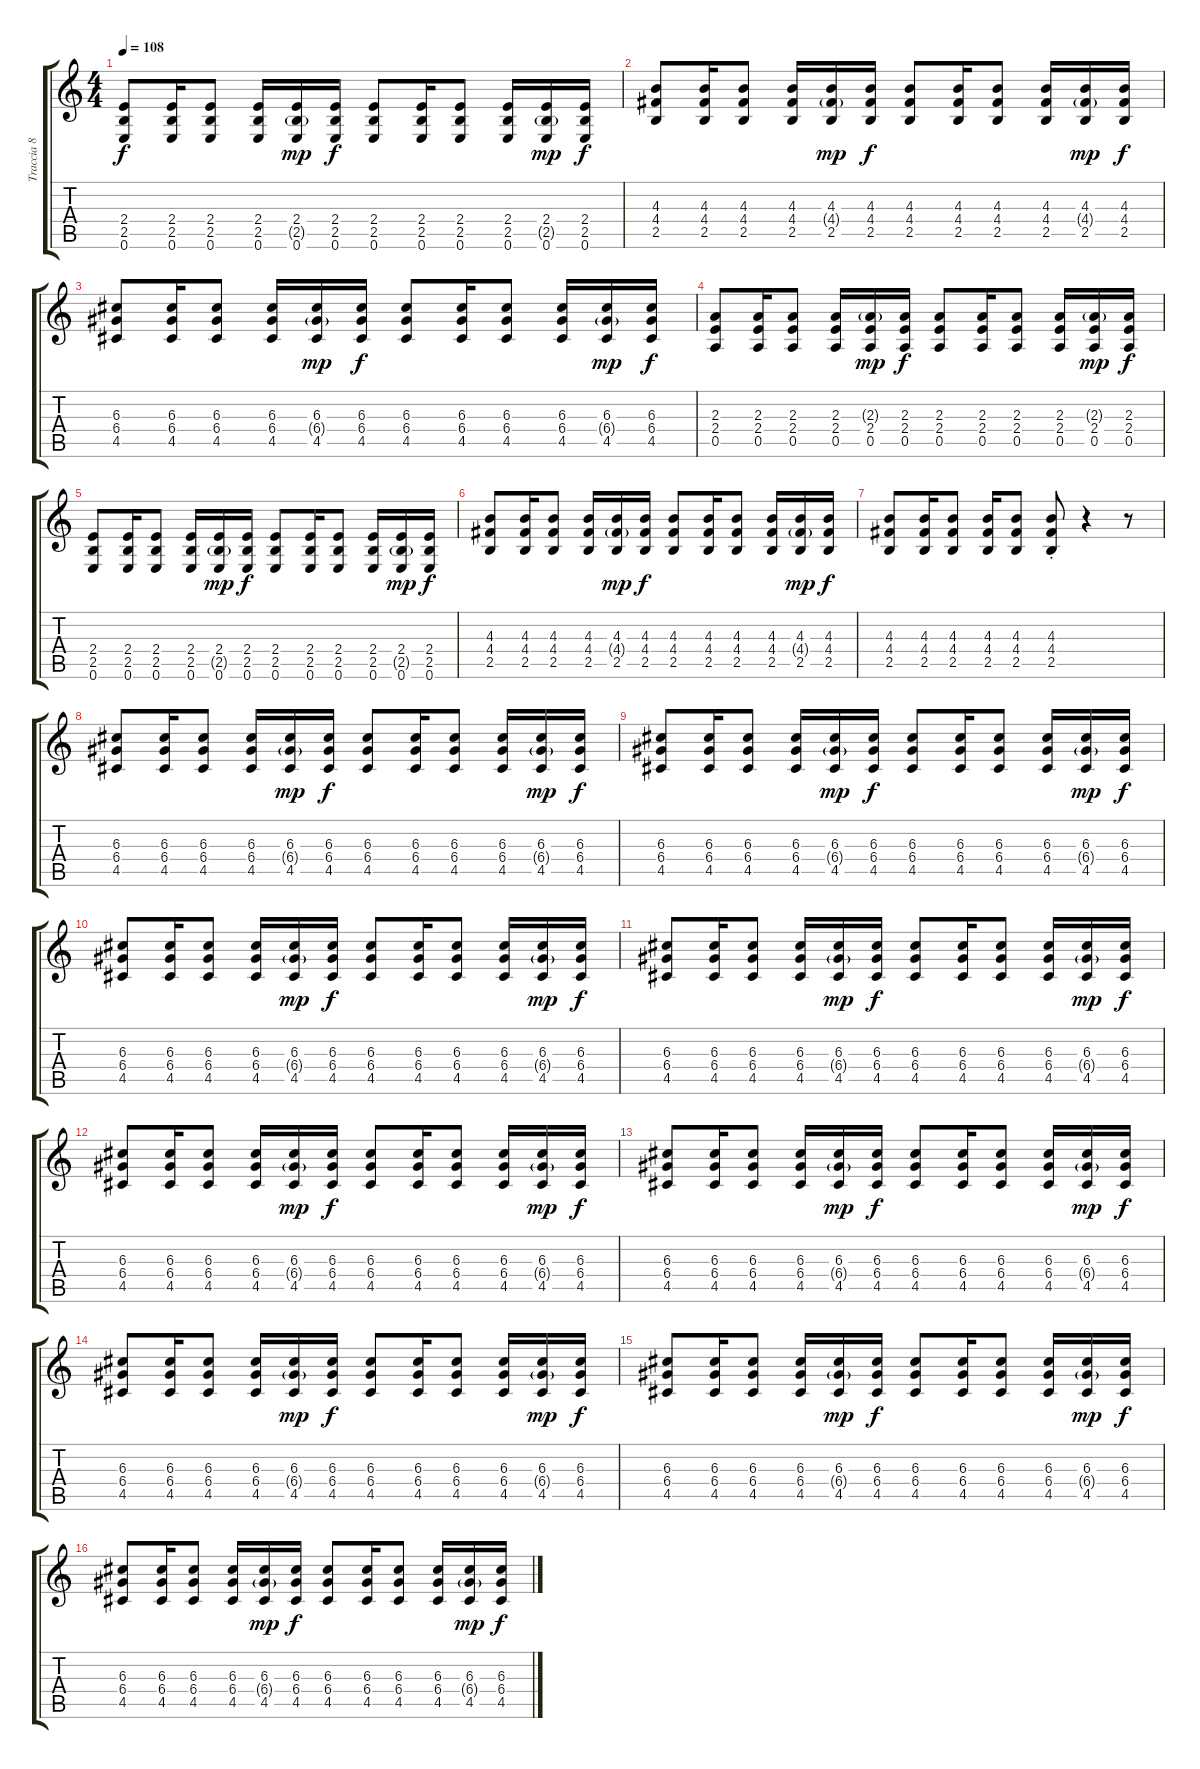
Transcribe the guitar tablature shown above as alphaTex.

\track ("Traccia 8" "Traccia 8") {instrument acousticguitarsteel}
\staff {score tabs}
\tuning (E4 B3 G3 D3 A2 E2) {hide}
\ts (4 4)
\tempo 108
\clef g2
\ks c
(2.4 2.5 0.6).8{dy f} (2.4 2.5 0.6).16 (2.4 2.5 0.6).8 (2.4 2.5 0.6).16 (2.4 2.5{g} 0.6).16{dy mp} (2.4 2.5 0.6).16{dy f} (2.4 2.5 0.6).8 (2.4 2.5 0.6).16 (2.4 2.5 0.6).8 (2.4 2.5 0.6).16 (2.4 2.5{g} 0.6).16{dy mp} (2.4 2.5 0.6).16{dy f} |
(4.3 4.4 2.5).8 (4.3 4.4 2.5).16 (4.3 4.4 2.5).8 (4.3 4.4 2.5).16 (4.3 4.4{g} 2.5).16{dy mp} (4.3 4.4 2.5).16{dy f} (4.3 4.4 2.5).8 (4.3 4.4 2.5).16 (4.3 4.4 2.5).8 (4.3 4.4 2.5).16 (4.3 4.4{g} 2.5).16{dy mp} (4.3 4.4 2.5).16{dy f} |
(6.3 6.4 4.5).8 (6.3 6.4 4.5).16 (6.3 6.4 4.5).8 (6.3 6.4 4.5).16 (6.3 6.4{g} 4.5).16{dy mp} (6.3 6.4 4.5).16{dy f} (6.3 6.4 4.5).8 (6.3 6.4 4.5).16 (6.3 6.4 4.5).8 (6.3 6.4 4.5).16 (6.3 6.4{g} 4.5).16{dy mp} (6.3 6.4 4.5).16{dy f} |
(2.3 2.4 0.5).8 (2.3 2.4 0.5).16 (2.3 2.4 0.5).8 (2.3 2.4 0.5).16 (2.3{g} 2.4 0.5).16{dy mp} (2.3 2.4 0.5).16{dy f} (2.3 2.4 0.5).8 (2.3 2.4 0.5).16 (2.3 2.4 0.5).8 (2.3 2.4 0.5).16 (2.3{g} 2.4 0.5).16{dy mp} (2.3 2.4 0.5).16{dy f} |
(2.4 2.5 0.6).8 (2.4 2.5 0.6).16 (2.4 2.5 0.6).8 (2.4 2.5 0.6).16 (2.4 2.5{g} 0.6).16{dy mp} (2.4 2.5 0.6).16{dy f} (2.4 2.5 0.6).8 (2.4 2.5 0.6).16 (2.4 2.5 0.6).8 (2.4 2.5 0.6).16 (2.4 2.5{g} 0.6).16{dy mp} (2.4 2.5 0.6).16{dy f} |
(4.3 4.4 2.5).8 (4.3 4.4 2.5).16 (4.3 4.4 2.5).8 (4.3 4.4 2.5).16 (4.3 4.4{g} 2.5).16{dy mp} (4.3 4.4 2.5).16{dy f} (4.3 4.4 2.5).8 (4.3 4.4 2.5).16 (4.3 4.4 2.5).8 (4.3 4.4 2.5).16 (4.3 4.4{g} 2.5).16{dy mp} (4.3 4.4 2.5).16{dy f} |
(4.3 4.4 2.5).8 (4.3 4.4 2.5).16 (4.3 4.4 2.5).8 (4.3 4.4 2.5).16 (4.3 4.4 2.5).8 (4.3{st} 4.4{st} 2.5{st}).8 r.4 r.8 |
(6.3 6.4 4.5).8 (6.3 6.4 4.5).16 (6.3 6.4 4.5).8 (6.3 6.4 4.5).16 (6.3 6.4{g} 4.5).16{dy mp} (6.3 6.4 4.5).16{dy f} (6.3 6.4 4.5).8 (6.3 6.4 4.5).16 (6.3 6.4 4.5).8 (6.3 6.4 4.5).16 (6.3 6.4{g} 4.5).16{dy mp} (6.3 6.4 4.5).16{dy f} |
(6.3 6.4 4.5).8 (6.3 6.4 4.5).16 (6.3 6.4 4.5).8 (6.3 6.4 4.5).16 (6.3 6.4{g} 4.5).16{dy mp} (6.3 6.4 4.5).16{dy f} (6.3 6.4 4.5).8 (6.3 6.4 4.5).16 (6.3 6.4 4.5).8 (6.3 6.4 4.5).16 (6.3 6.4{g} 4.5).16{dy mp} (6.3 6.4 4.5).16{dy f} |
(6.3 6.4 4.5).8 (6.3 6.4 4.5).16 (6.3 6.4 4.5).8 (6.3 6.4 4.5).16 (6.3 6.4{g} 4.5).16{dy mp} (6.3 6.4 4.5).16{dy f} (6.3 6.4 4.5).8 (6.3 6.4 4.5).16 (6.3 6.4 4.5).8 (6.3 6.4 4.5).16 (6.3 6.4{g} 4.5).16{dy mp} (6.3 6.4 4.5).16{dy f} |
(6.3 6.4 4.5).8 (6.3 6.4 4.5).16 (6.3 6.4 4.5).8 (6.3 6.4 4.5).16 (6.3 6.4{g} 4.5).16{dy mp} (6.3 6.4 4.5).16{dy f} (6.3 6.4 4.5).8 (6.3 6.4 4.5).16 (6.3 6.4 4.5).8 (6.3 6.4 4.5).16 (6.3 6.4{g} 4.5).16{dy mp} (6.3 6.4 4.5).16{dy f} |
(6.3 6.4 4.5).8 (6.3 6.4 4.5).16 (6.3 6.4 4.5).8 (6.3 6.4 4.5).16 (6.3 6.4{g} 4.5).16{dy mp} (6.3 6.4 4.5).16{dy f} (6.3 6.4 4.5).8 (6.3 6.4 4.5).16 (6.3 6.4 4.5).8 (6.3 6.4 4.5).16 (6.3 6.4{g} 4.5).16{dy mp} (6.3 6.4 4.5).16{dy f} |
(6.3 6.4 4.5).8 (6.3 6.4 4.5).16 (6.3 6.4 4.5).8 (6.3 6.4 4.5).16 (6.3 6.4{g} 4.5).16{dy mp} (6.3 6.4 4.5).16{dy f} (6.3 6.4 4.5).8 (6.3 6.4 4.5).16 (6.3 6.4 4.5).8 (6.3 6.4 4.5).16 (6.3 6.4{g} 4.5).16{dy mp} (6.3 6.4 4.5).16{dy f} |
(6.3 6.4 4.5).8 (6.3 6.4 4.5).16 (6.3 6.4 4.5).8 (6.3 6.4 4.5).16 (6.3 6.4{g} 4.5).16{dy mp} (6.3 6.4 4.5).16{dy f} (6.3 6.4 4.5).8 (6.3 6.4 4.5).16 (6.3 6.4 4.5).8 (6.3 6.4 4.5).16 (6.3 6.4{g} 4.5).16{dy mp} (6.3 6.4 4.5).16{dy f} |
(6.3 6.4 4.5).8 (6.3 6.4 4.5).16 (6.3 6.4 4.5).8 (6.3 6.4 4.5).16 (6.3 6.4{g} 4.5).16{dy mp} (6.3 6.4 4.5).16{dy f} (6.3 6.4 4.5).8 (6.3 6.4 4.5).16 (6.3 6.4 4.5).8 (6.3 6.4 4.5).16 (6.3 6.4{g} 4.5).16{dy mp} (6.3 6.4 4.5).16{dy f} |
(6.3 6.4 4.5).8 (6.3 6.4 4.5).16 (6.3 6.4 4.5).8 (6.3 6.4 4.5).16 (6.3 6.4{g} 4.5).16{dy mp} (6.3 6.4 4.5).16{dy f} (6.3 6.4 4.5).8 (6.3 6.4 4.5).16 (6.3 6.4 4.5).8 (6.3 6.4 4.5).16 (6.3 6.4{g} 4.5).16{dy mp} (6.3 6.4 4.5).16{dy f}
